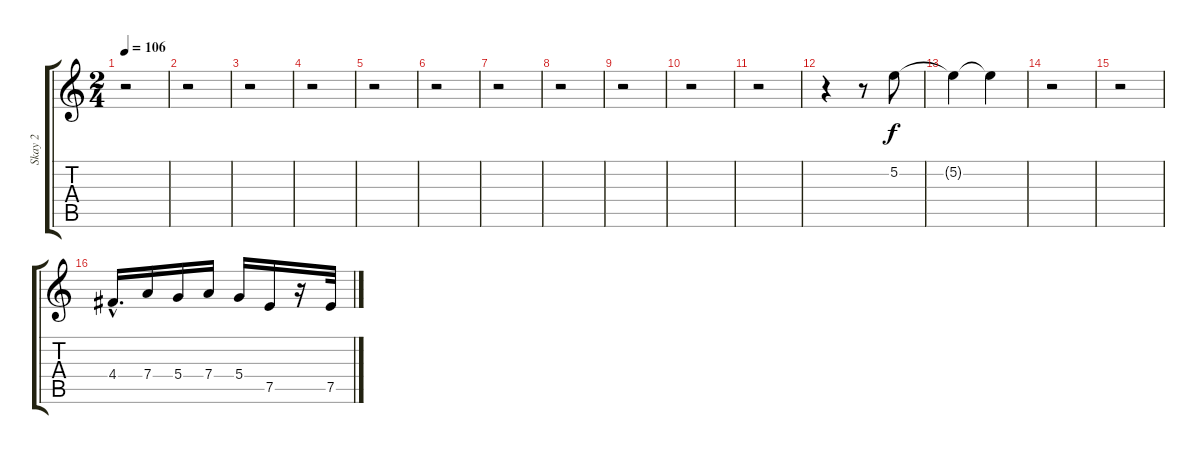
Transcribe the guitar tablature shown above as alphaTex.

\track ("Skay 2" "Skay 2") {instrument distortionguitar}
\staff {score tabs}
\tuning (E4 B3 G3 D3 A2 E2) {hide}
\ts (2 4)
\tempo 106
\clef g2
\ks c
r.2{dy f} |
r.2 |
r.2 |
r.2 |
r.2 |
r.2 |
r.2 |
r.2 |
r.2 |
r.2 |
r.2 |
r.4 r.8 5.2.8 |
5.2{t}.4 5.2{t}.4 |
r.2 |
r.2 |
4.4{hac}.16{d} 7.4.16 5.4.16 7.4.16 5.4.16 7.5.16 r.16 7.5.32
